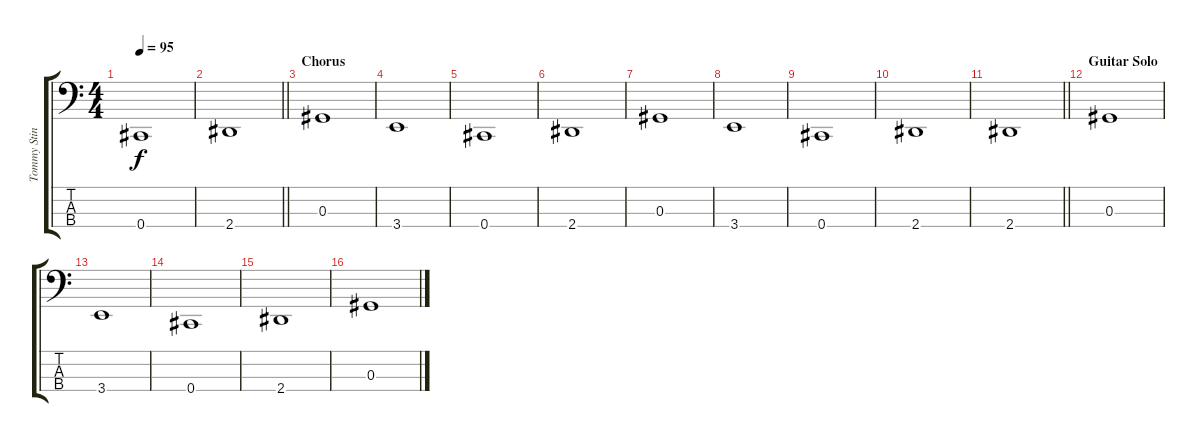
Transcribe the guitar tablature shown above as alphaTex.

\track ("Tommy Stinson - Bass" "Tommy Stin") {instrument electricbasspick}
\staff {score tabs}
\tuning (Gb2 Db2 Ab1 Db1) {hide}
\ts (4 4)
\tempo 95
\clef f4
\ks c
0.4.1{dy f} |
\barLineRight lightlight
2.4.1 |
\section ("" "Chorus")
0.3.1 |
3.4.1 |
0.4.1 |
2.4.1 |
0.3.1 |
3.4.1 |
0.4.1 |
2.4.1 |
\barLineRight lightlight
2.4.1 |
\section ("" "Guitar Solo")
0.3.1 |
3.4.1 |
0.4.1 |
2.4.1 |
0.3.1
